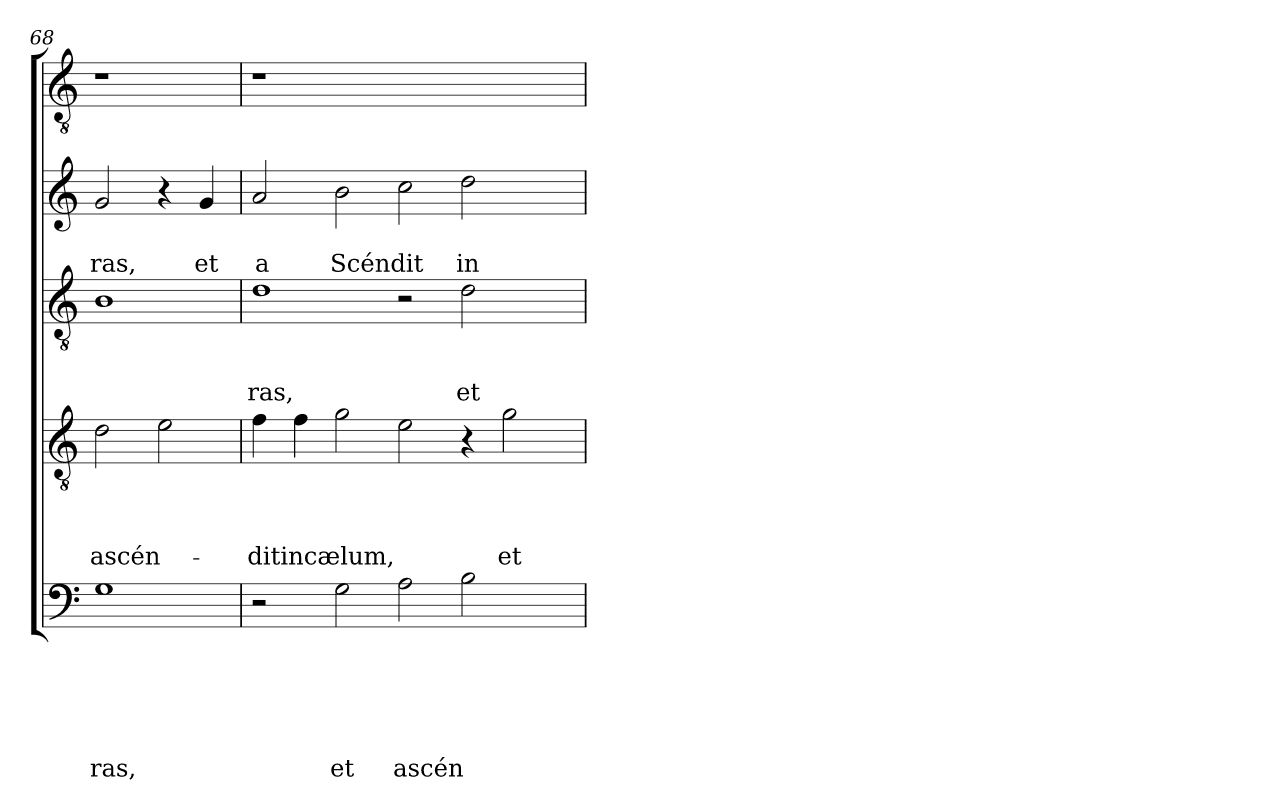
**kern	**text	**text	**text	**text	**text	**text	**kern	**text	**text	**text	**text	**kern	**text	**text	**text	**kern	**text	**text	**kern
*part5	*part5	*part5	*part5	*part5	*part5	*part5	*part4	*part4	*part4	*part4	*part4	*part3	*part3	*part3	*part3	*part2	*part2	*part2	*part1
*staff5	*staff5	*staff5	*staff5	*staff5	*staff5	*staff5	*staff4	*staff4	*staff4	*staff4	*staff4	*staff3	*staff3	*staff3	*staff3	*staff2	*staff2	*staff2	*staff1
*clefF4	*	*	*	*	*	*	*clefGv2	*	*	*	*	*clefGv2	*	*	*	*clefG2	*	*	*clefGv2
*k[]	*	*	*	*	*	*	*k[]	*	*	*	*	*k[]	*	*	*	*k[]	*	*	*k[]
*C:	*	*	*	*	*	*	*C:	*	*	*	*	*C:	*	*	*	*C:	*	*	*C:
=68	=68	=68	=68	=68	=68	=68	=68	=68	=68	=68	=68	=68	=68	=68	=68	=68	=68	=68	=68
!	!	!	!	!	!	!LO:LY:b	!	!	!	!	!LO:LY:b	!	!	!	!	!	!	!LO:LY:b	!
1G	.	.	.	.	.	ras,	2d\	.	.	.	-ascén-	1B	.	.	.	2g/	.	ras,	1r
.	.	.	.	.	.	.	2e\	.	.	.	.	.	.	.	.	4r	.	.	.
!	!	!	!	!	!	!	!	!	!	!	!	!	!	!	!	!	!	!LO:LY:b	!
.	.	.	.	.	.	.	.	.	.	.	.	.	.	.	.	4g/	.	et	.
=69	=69	=69	=69	=69	=69	=69	=69	=69	=69	=69	=69	=69	=69	=69	=69	=69	=69	=69	=69
!	!	!	!	!	!	!	!	!	!	!	!LO:LY:b	!	!	!	!LO:LY:b	!	!	!LO:LY:b	!
2r	.	.	.	.	.	.	4f\	.	.	.	-ditincælum,	1d	.	.	-ras,	2a/	.	a	1r
.	.	.	.	.	.	.	4f\	.	.	.	.	.	.	.	.	.	.	.	.
!	!	!	!	!	!	!LO:LY:b	!	!	!	!	!	!	!	!	!	!	!	!LO:LY:b	!
2G\	.	.	.	.	.	et	2g\	.	.	.	.	.	.	.	.	2b\	.	Scéndit	.
!	!	!	!	!	!	!LO:LY:b	!	!	!	!	!	!	!	!	!	!	!	!	!
2A\	.	.	.	.	.	ascén	2e\	.	.	.	.	2r	.	.	.	2cc\	.	.	1ryy
!	!	!	!	!	!	!	!	!	!	!	!	!	!	!	!LO:LY:b	!	!	!LO:LY:b	!
2B\	.	.	.	.	.	.	4r	.	.	.	.	2d\	.	.	et	2dd\	.	in	.
!	!	!	!	!	!	!	!	!	!	!	!LO:LY:b	!	!	!	!	!	!	!	!
.	.	.	.	.	.	.	2g\	.	.	.	et	.	.	.	.	.	.	.	.
4ryy	.	.	.	.	.	.	.	.	.	.	.	4ryy	.	.	.	4ryy	.	.	4ryy
=	=	=	=	=	=	=	=	=	=	=	=	=	=	=	=	=	=	=	=
*-	*-	*-	*-	*-	*-	*-	*-	*-	*-	*-	*-	*-	*-	*-	*-	*-	*-	*-	*-
